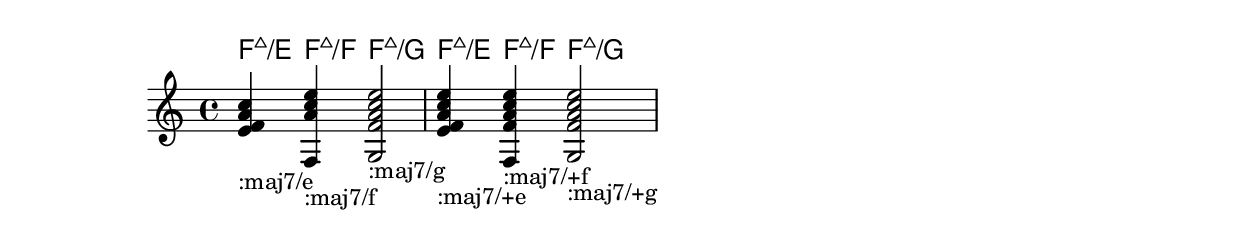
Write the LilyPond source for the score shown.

\version "2.16.0"

\header {

  texidoc = "In ignatzek inversions, a note is dropped down to act as the
bass note of the chord. Bass note may be also added explicitly.  
Above the staff: computed chord names. Below staff: entered chord name. 
"

}


bladidbla = \chordmode { 
  f4:maj7/e_":maj7/e" f:maj7/f_":maj7/f" f2:maj7/g_":maj7/g"
  f4:maj7/+e_":maj7/+e" f:maj7/+f_":maj7/+f" f2:maj7/+g_":maj7/+g"
}

<<
  \context ChordNames \bladidbla
  \context Voice \bladidbla
>>
